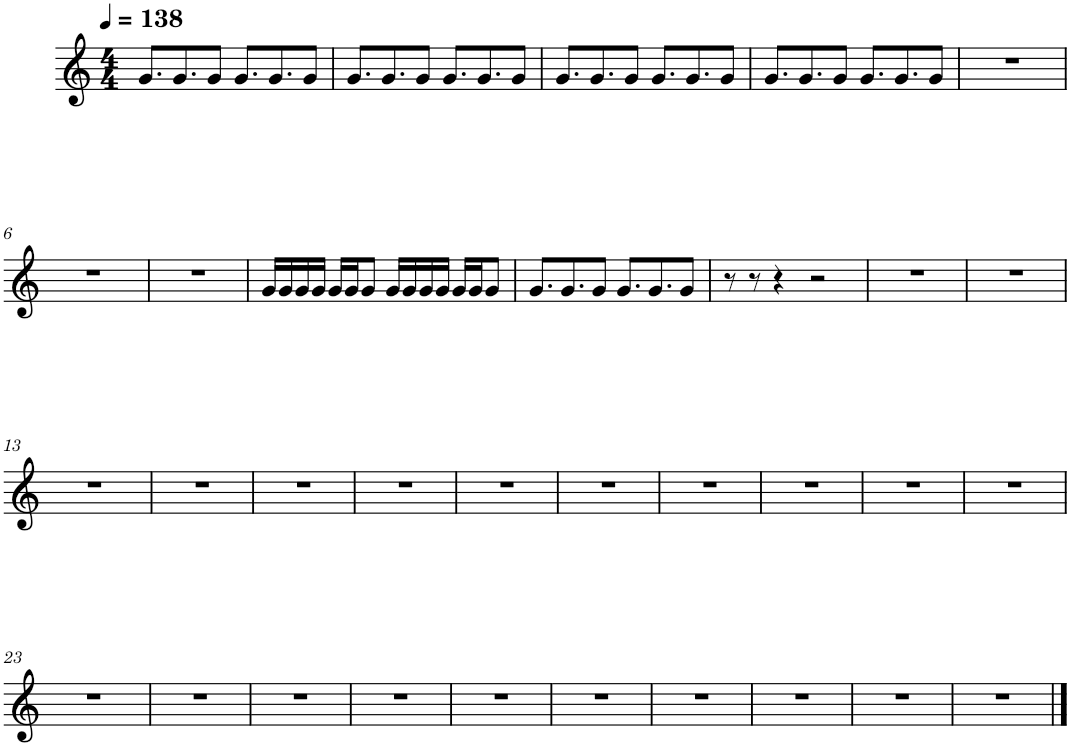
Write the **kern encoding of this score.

**kern
*part1
*staff1
*I"Piano
*I'Pno.
*clefG2
*k[]
*M4/4
*MM138
=1
8.g/L
8.g/
8g/J
8.g/L
8.g/
8g/J
=2
8.g/L
8.g/
8g/J
8.g/L
8.g/
8g/J
=3
8.g/L
8.g/
8g/J
8.g/L
8.g/
8g/J
=4
8.g/L
8.g/
8g/J
8.g/L
8.g/
8g/J
=5
1r
!!LO:LB:g=z
=6
1r
=7
1r
=8
16g/LL
16g/
16g/
16g/JJ
16g/LL
16g/J
8g/J
16g/LL
16g/
16g/
16g/JJ
16g/LL
16g/J
8g/J
=9
8.g/L
8.g/
8g/J
8.g/L
8.g/
8g/J
=10
8r
8r
4r
2r
=11
1r
=12
1r
!!LO:LB:g=z
=13
1r
=14
1r
=15
1r
=16
1r
=17
1r
=18
1r
=19
1r
=20
1r
=21
1r
=22
1r
!!LO:LB:g=z
=23
1r
=24
1r
=25
1r
=26
1r
=27
1r
=28
1r
=29
1r
=30
1r
=31
1r
=32
1r
==
*-
